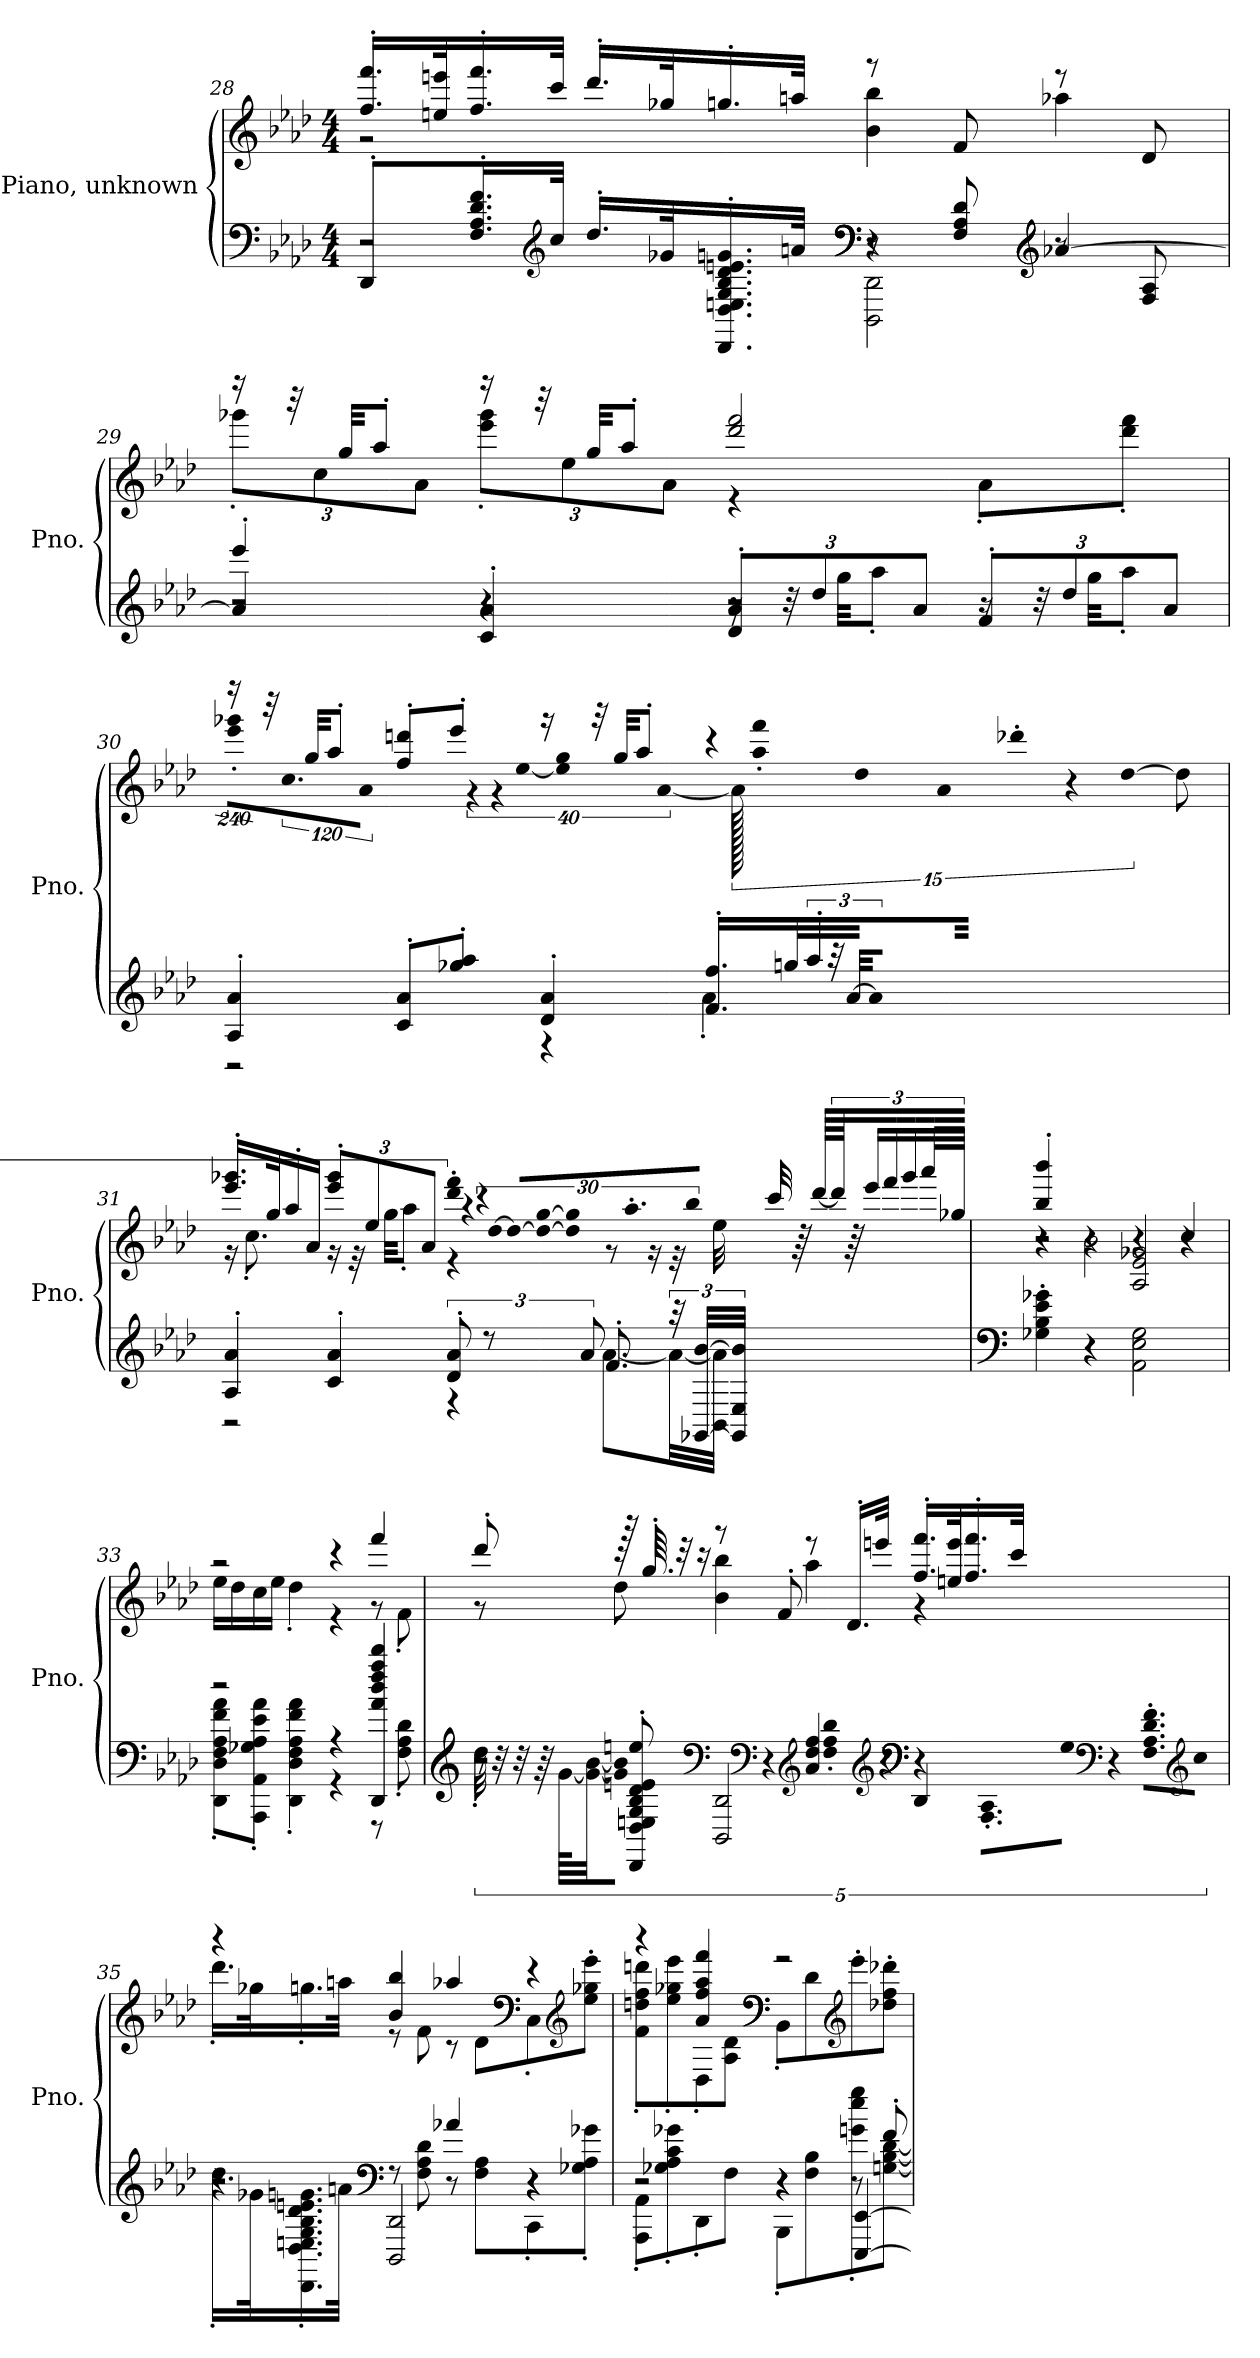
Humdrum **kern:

**kern	**kern
*part1	*part1
*staff2	*staff1
*I"Piano, unknown	*
*I'Pno.	*
!!LO:LB:g=z
*clefF4	*clefG2
*k[b-e-a-d-]	*k[b-e-a-d-]
*M4/4	*M4/4
=28	=28
*^	*^
*	*^	*	*
2r	2r	8DD-'/L	16.ff/' 16.fff/'LL	2r
.	.	.	32een/ 32eeen/K	.
.	.	16.F/' 16.A-/' 16.d-/' 16.f/'L	16.ff/' 16.fff/'	.
*clefG2	*	*	*	*
.	.	32cc/JJk	32ccc/JJk	.
.	.	16.dd-'/LL	16.ddd-'/LL	.
.	.	32g-X/K	32gg-X/K	.
.	.	16.DD-/' 16.D-/' 16.En/' 16.G/' 16.B-/' 16.d-/' 16.en/' 16.gn/'	16.ggn'/	.
.	.	32an/JJk	32aan/JJk	.
*clefF4	*	*	*	*
4r	2DDD-\ 2DD-\	8r	8r	4b-\ 4bb-\
.	.	8F/ 8A-/ 8d-/	8f/	.
*clefG2	*	*	*	*
[4a-X/	.	8r	8r	4aa-X\
.	.	8F/ 8A-/	8d-/	.
!!LO:LB:g=z	!!
=29	=29	=29	=29	=29
*	*	*	*	*Xbrackettup
4a-/]	2r	4eee-'/	16r	12ggg-X'\L
.	.	.	32r	.
.	.	.	.	12cc\
.	.	.	32gg/KKL	.
.	.	.	8aa-'/J	.
.	.	.	.	12a-\J
4r	.	4c/' 4a-/'	16r	12eee-\' 12ggg-\'L
.	.	.	32r	.
.	.	.	.	12ee-\
.	.	.	32gg/KKL	.
.	.	.	8aa-'/J	.
.	.	.	.	12a-\J
*	*	*Xbrackettup	*	*
2r	16r	12d-/' 12a-/'L	2ddd-/ 2fff/	4r
.	32r	.	.	.
.	.	12dd-/	.	.
.	32gg\KKL	.	.	.
.	8aa-'\J	.	.	.
.	.	12a-/J	.	.
.	16r	12f'/L	.	8a-'\L
.	32r	.	.	.
.	.	12dd-/	.	.
.	32gg\KKL	.	.	.
.	8aa-'\J	.	.	8ddd-\' 8fff\'J
.	.	12a-/J	.	.
*	*v	*v	*	*
!!LO:LB:g=z	!!
=30	=30	=30	=30
*	*	*	*brackettup
*	*^	*	*
!	!	!	!	!LO:N:vis=16
*	*v	*v	*	*
4A-/' 4a-/'	2r	16r	1920%137eee-\' 1920%137ggg-X\'LL
.	.	32r	.
!	!	!	!LO:N:vis=16.
.	.	.	960%103cc\
.	.	32gg/KKL	.
.	.	8aa-'/J	.
!	!	!	!LO:N:vis=16
.	.	.	1920%137a-\JJ
!	!	!	!LO:N:vis=32
8c/' 8a-/'L	.	8ff/' 8dddn/'L	640%23r
!	!	!	!LO:N:vis=32
.	.	.	640%23r
!	!	!	!LO:N:vis=32
.	.	.	[640%23ee-\KLL
!	!	!	!LO:N:vis=16
.	.	.	1920%137ee-\] 1920%137gg\
8gg-X/' 8aa-/'J	.	8eee-'/J	.
.	.	.	[240%17a-\J
4d-/' 4a-/'	4r	16r	1920a-\]
*	*	*	*Xbrackettup
.	.	.	12aa-\' 12fff\'L
.	.	32r	.
.	.	.	12dd-\
.	.	32gg/KKL	.
.	.	8aa-'/J	.
.	.	.	12a-\J
16.f/' 16.ff/'LL	4a-'\	4r	.
*	*	*	*brackettup
.	.	.	24ddd-X'\
.	.	.	24r
.	.	.	[24dd-\KL
32ggn/L	.	.	.
*brackettup	*	*	*
48aa-'/JJJ	.	.	.
.	.	.	8dd-\J]
48r	.	.	.
[48a-/KLL	.	.	.
16a-/JJ]	.	.	.
1920ryy	1920ryy	1920ryy	.
!!LO:LB:g=z	!!
=31	=31	=31	=31
4A-/' 4a-/'	2r	16.eee-/' 16.ggg-X/'LL	16r
.	.	.	8.cc'\
.	.	32gg/K	.
.	.	16aa-'/	.
.	.	16a-/JJ	.
*	*	*Xbrackettup	*
4c/' 4a-/'	.	12eee-/' 12ggg-/'L	16r
.	.	.	32r
.	.	12ee-/	.
.	.	.	32gg\KKL
.	.	.	8aa-'\J
.	.	12a-/J	.
*	*	*brackettup	*
!	!	!LO:N:vis=32	!
12d-/' 12a-/'	4r	640%23ddd-/' 640%23fff/'	4r
!	!	!LO:N:vis=32	!
.	.	640%23r	.
!	!	!LO:N:vis=64	!
.	.	960%17r	.
12r	.	.	.
!	!	!LO:N:vis=64	!
.	.	[960%17dd-/	.
!	!	!LO:N:vis=64	!
.	.	960%17dd-/LLLL_	.
!	!	!LO:N:vis=64	!
.	.	960%17dd-/_ [960%17gg/	.
!	!	!LO:N:vis=64	!
.	.	960%17dd-/] 960%17gg/]J	.
.	.	1920ryy	.
!	!	!LO:N:vis=32.	!
.	.	1920%103aa-'/	.
12a-/	.	.	.
!	!	!LO:N:vis=32	!
.	.	640%23bb-/JJJ	.
8.f'/	[8.a-\L	.	8r
.	.	32ccc/	.
.	.	64r	.
.	.	[64ddd-/LLLL	.
.	.	96ddd-/JJJJ]	.
.	.	96r	.
.	.	24eee-/LL	.
.	.	.	16r
*	*	*Xbrackettup	*
.	.	24fff/	.
.	.	24ggg-/	.
48r	32a-\LL_	.	32r
[48GG-X/ [48b-/LLL	.	.	.
.	.	48aaa-/L	.
.	32BB-\ 32a-\]JJJ	.	32ee-\
48GG-/] 48E-/ 48b-/]JJJ	.	.	.
.	.	48gg-X/JJJ	.
1920ryy	1920ryy	.	1920ryy
*v	*v	*	*
*	*v	*v
!!LO:LB:g=z
=32	=32
*clefF4	*
*	*^
*	*	*^
4G-X\' 4B-\' 4e-\' 4g-X\'	4bb-/' 4bbb-/'	4r	2r
4r	4r	2b-\	.
2AA-\ 2E-\ 2G-\	4r	.	2A-/ 2e-/ 2g-X/
.	4cc/	4r	.
*	*	*v	*v
=33	=33	=33
*^	*	*
2r	8DD-\' 8D-\' 8F\' 8A-\' 8f\' 8a-\'L	2r	16ee-\LL
.	.	.	16dd-\
.	8AAA-\' 8AA-\' 8G-X\' 8A-\' 8e-\' 8a-\'J	.	16cc\
.	.	.	16ee-\JJ
.	4DD-\' 4D-\' 4F\' 4A-\' 4f\' 4a-\'	.	4dd-'\
4r	4r	4r	4r
4DD-/ 4a-/ 4dd-/ 4ff/ 4aa-/ 4ddd-/	8r	4fff/	8r
.	8F\' 8A-\' 8d-\'	.	8f'\
*v	*v	*	*
!!LO:PB:g=z	!!
=34	=34	=34
*clefG2	*	*
*^	*	*
*	*^	*	*
2r	40dd-'\	8r	8ddd-'/	8r
.	40r	.	.	.
.	40r	.	.	.
.	80r	.	.	.
.	[80g\KLLL	.	.	.
.	40g\_ [40b-\JJ	.	.	.
.	8g\] 8b-\]J	8DD-/' 8D-/' 8En/' 8G/' 8B-/' 8d-/' 8en/' 8een/'	128r	8dd-\
.	.	.	64.gg'/	.
.	.	.	32r	.
.	.	.	16r	.
*clefF4	*	*	*	*
.	8r	2DDD-/ 2DD-/	8r	4b-\ 4bb-\
.	8F\' 8A-\' 8d-\'	.	8f'/	.
*clefG2	*	*	*	*
4a-/ 4dd-/ 4ff/	8r	.	8r	4aa-\
.	16.F\' 16.A-\'LL	.	16.d-'/LL	.
.	32ee\JJk	.	32eeen/JJk	.
*clefF4	*	*	*	*
4r	8r	4DD-/	16.ff/' 16.fff/'LL	4r
.	.	.	32een/ 32eee/K	.
.	16.F\' 16.A-\' 16.d-\' 16.f\'LL	.	16.ff/' 16.fff/'	.
*clefG2	*	*	*	*
.	32cc\JJk	.	32ccc/JJk	.
!!LO:LB:g=z	!!
=35	=35	=35	=35	=35
2r	16.dd-'\LL	4r	4r	16.ddd-'\LL
.	32g-X\K	.	.	32gg-X\K
.	16.DD-\' 16.D-\' 16.En\' 16.G\' 16.B-\' 16.d-\' 16.en\' 16.gn\'	.	.	16.ggn'\
.	32an\JJk	.	.	32aan\JJk
*clefF4	*	*	*	*
.	8r	2DDD-/ 2DD-/	4b-/ 4bb-/	8r
.	8F\ 8A-\ 8d-\	.	.	8f\
4a-X/	8r	.	4aa-X/	8r
.	8F\ 8A-\L	.	.	8d-\L
*	*	*	*clefF4	*
4r	8CC'\	4r	4r	8C'\
*	*	*	*clefG2	*
.	8G-X\' 8A-\' 8g-X\'J	.	.	8ee-\' 8gg-X\' 8eee-\'J
=36	=36	=36	=36	=36
2r	8AAA-\' 8AA-\'L	2r	4r	8f\' 8ddn\' 8ff\' 8dddn\'L
.	8G-X\' 8A-\' 8c\' 8g-X\'	.	.	8ee-\' 8gg-X\' 8eee-\'
.	8DD-'\	.	4a-/ 4ff/ 4aa-/ 4fff/	8D-'\
.	8F\J	.	.	8A-\ 8d-\J
*	*	*	*clefF4	*
4r	8BBB-'\L	4r	2r	8BB-'\L
.	8F\ 8B-\	.	.	8d-\
*	*	*	*clefG2	*
8r	8gn\' 8ee-\' 8gg\'	[4EEE-/ [4EE-/	.	8eee-'\
8f'/	[8Gn\ [8B-\ [8d-\J	.	.	8dd-X\' 8ff\' 8ddd-X\'J
*v	*v	*v	*	*
*	*v	*v
=	=
*-	*-
